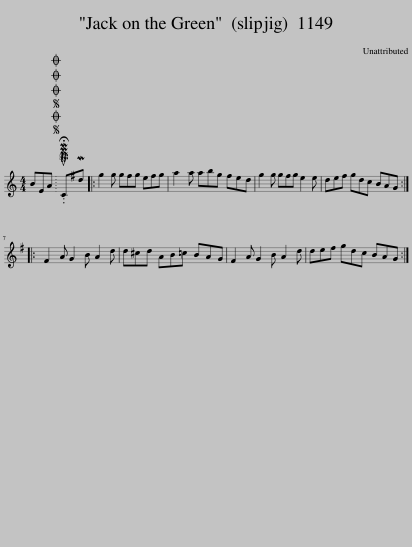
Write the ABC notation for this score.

X:1
L:1/8
M:4/4
I:linebreak $
K:C
V:1 treble
V:1
 BEA |SOSOOO .!fermata!PMTuCMd |: g2 g g^fg efg | a2 a abg ^fed | g2 g g^fg e2 e | %5
 de^f gdc BAG ::$ ^F2 A G2 B A2 d | d^cd AB=c BAG | ^F2 A G2 B A2 d | de^f gdc BAG :| %10
